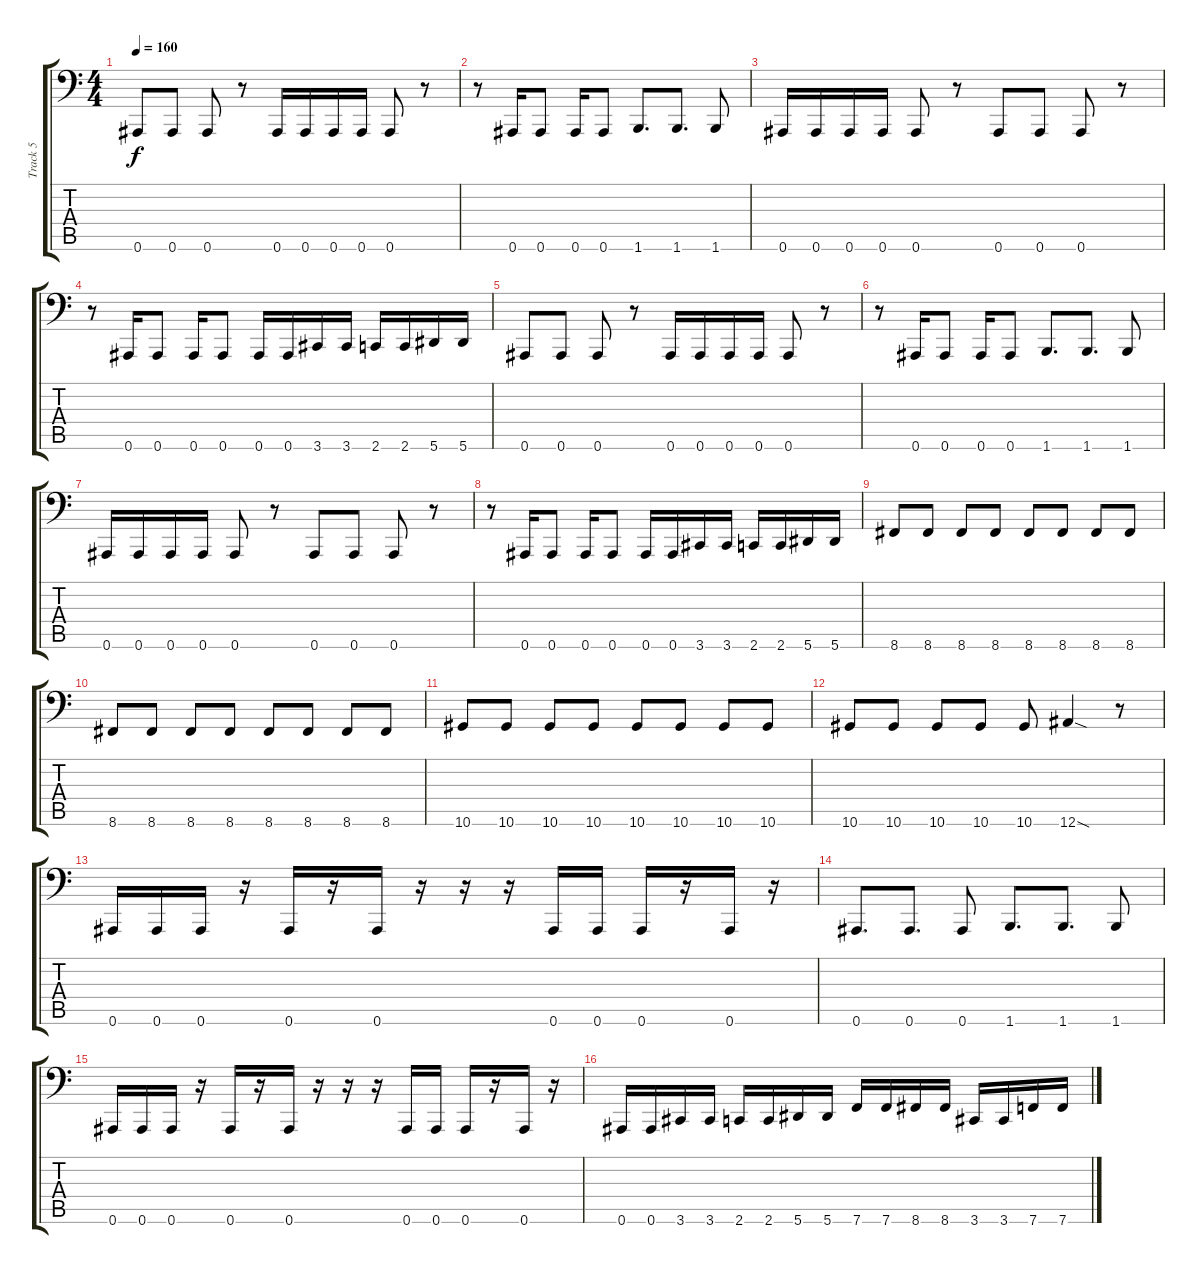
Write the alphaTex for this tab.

\track ("Track 5" "Track 5") {instrument electricbasspick}
\staff {score tabs}
\tuning (C3 G2 Eb2 Bb1 F1 Bb0) {hide}
\ts (4 4)
\tempo 160
\clef f4
\ks c
0.6.8{dy f} 0.6.8 0.6.8 r.8 0.6.16 0.6.16 0.6.16 0.6.16 0.6.8 r.8 |
r.8 0.6.16 0.6.8 0.6.16 0.6.8 1.6.8{d} 1.6.8{d} 1.6.8 |
0.6.16 0.6.16 0.6.16 0.6.16 0.6.8 r.8 0.6.8 0.6.8 0.6.8 r.8 |
r.8 0.6.16 0.6.8 0.6.16 0.6.8 0.6.16 0.6.16 3.6.16 3.6.16 2.6.16 2.6.16 5.6.16 5.6.16 |
0.6.8 0.6.8 0.6.8 r.8 0.6.16 0.6.16 0.6.16 0.6.16 0.6.8 r.8 |
r.8 0.6.16 0.6.8 0.6.16 0.6.8 1.6.8{d} 1.6.8{d} 1.6.8 |
0.6.16 0.6.16 0.6.16 0.6.16 0.6.8 r.8 0.6.8 0.6.8 0.6.8 r.8 |
r.8 0.6.16 0.6.8 0.6.16 0.6.8 0.6.16 0.6.16 3.6.16 3.6.16 2.6.16 2.6.16 5.6.16 5.6.16 |
8.6.8 8.6.8 8.6.8 8.6.8 8.6.8 8.6.8 8.6.8 8.6.8 |
8.6.8 8.6.8 8.6.8 8.6.8 8.6.8 8.6.8 8.6.8 8.6.8 |
10.6.8 10.6.8 10.6.8 10.6.8 10.6.8 10.6.8 10.6.8 10.6.8 |
10.6.8 10.6.8 10.6.8 10.6.8 10.6.8 12.6{sod}.4 r.8 |
0.6.16 0.6.16 0.6.16 r.16 0.6.16 r.16 0.6.16 r.16 r.16 r.16 0.6.16 0.6.16 0.6.16 r.16 0.6.16 r.16 |
0.6.8{d} 0.6.8{d} 0.6.8 1.6.8{d} 1.6.8{d} 1.6.8 |
0.6.16 0.6.16 0.6.16 r.16 0.6.16 r.16 0.6.16 r.16 r.16 r.16 0.6.16 0.6.16 0.6.16 r.16 0.6.16 r.16 |
0.6.16 0.6.16 3.6.16 3.6.16 2.6.16 2.6.16 5.6.16 5.6.16 7.6.16 7.6.16 8.6.16 8.6.16 3.6.16 3.6.16 7.6.16 7.6.16
